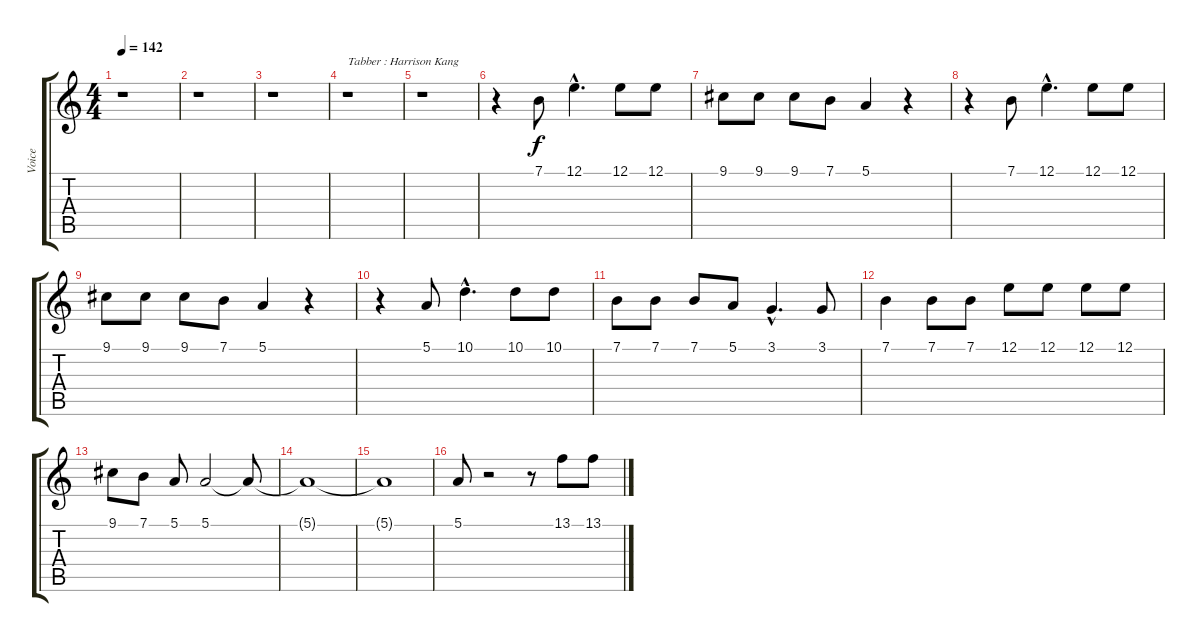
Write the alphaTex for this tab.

\track ("Voice" "Voice") {instrument lead6voice}
\staff {score tabs}
\tuning (E4 B3 G3 D3 A2 E2) {hide}
\ts (4 4)
\tempo 142
\clef g2
\ks c
r.1{dy f} |
r.1 |
r.1 |
r.1{txt "Tabber : Harrison Kang"} |
r.1 |
r.4 7.1.8 12.1{hac}.4{d} 12.1.8 12.1.8 |
9.1.8 9.1.8 9.1.8 7.1.8 5.1.4 r.4 |
r.4 7.1.8 12.1{hac}.4{d} 12.1.8 12.1.8 |
9.1.8 9.1.8 9.1.8 7.1.8 5.1.4 r.4 |
r.4 5.1.8 10.1{hac}.4{d} 10.1.8 10.1.8 |
7.1.8 7.1.8 7.1.8 5.1.8 3.1{hac}.4{d} 3.1.8 |
7.1.4 7.1.8 7.1.8 12.1.8 12.1.8 12.1.8 12.1.8 |
9.1.8 7.1.8 5.1.8 5.1.2 5.1{t}.8 |
5.1{t}.1 |
5.1{t}.1 |
5.1.8 r.2 r.8 13.1.8 13.1.8
